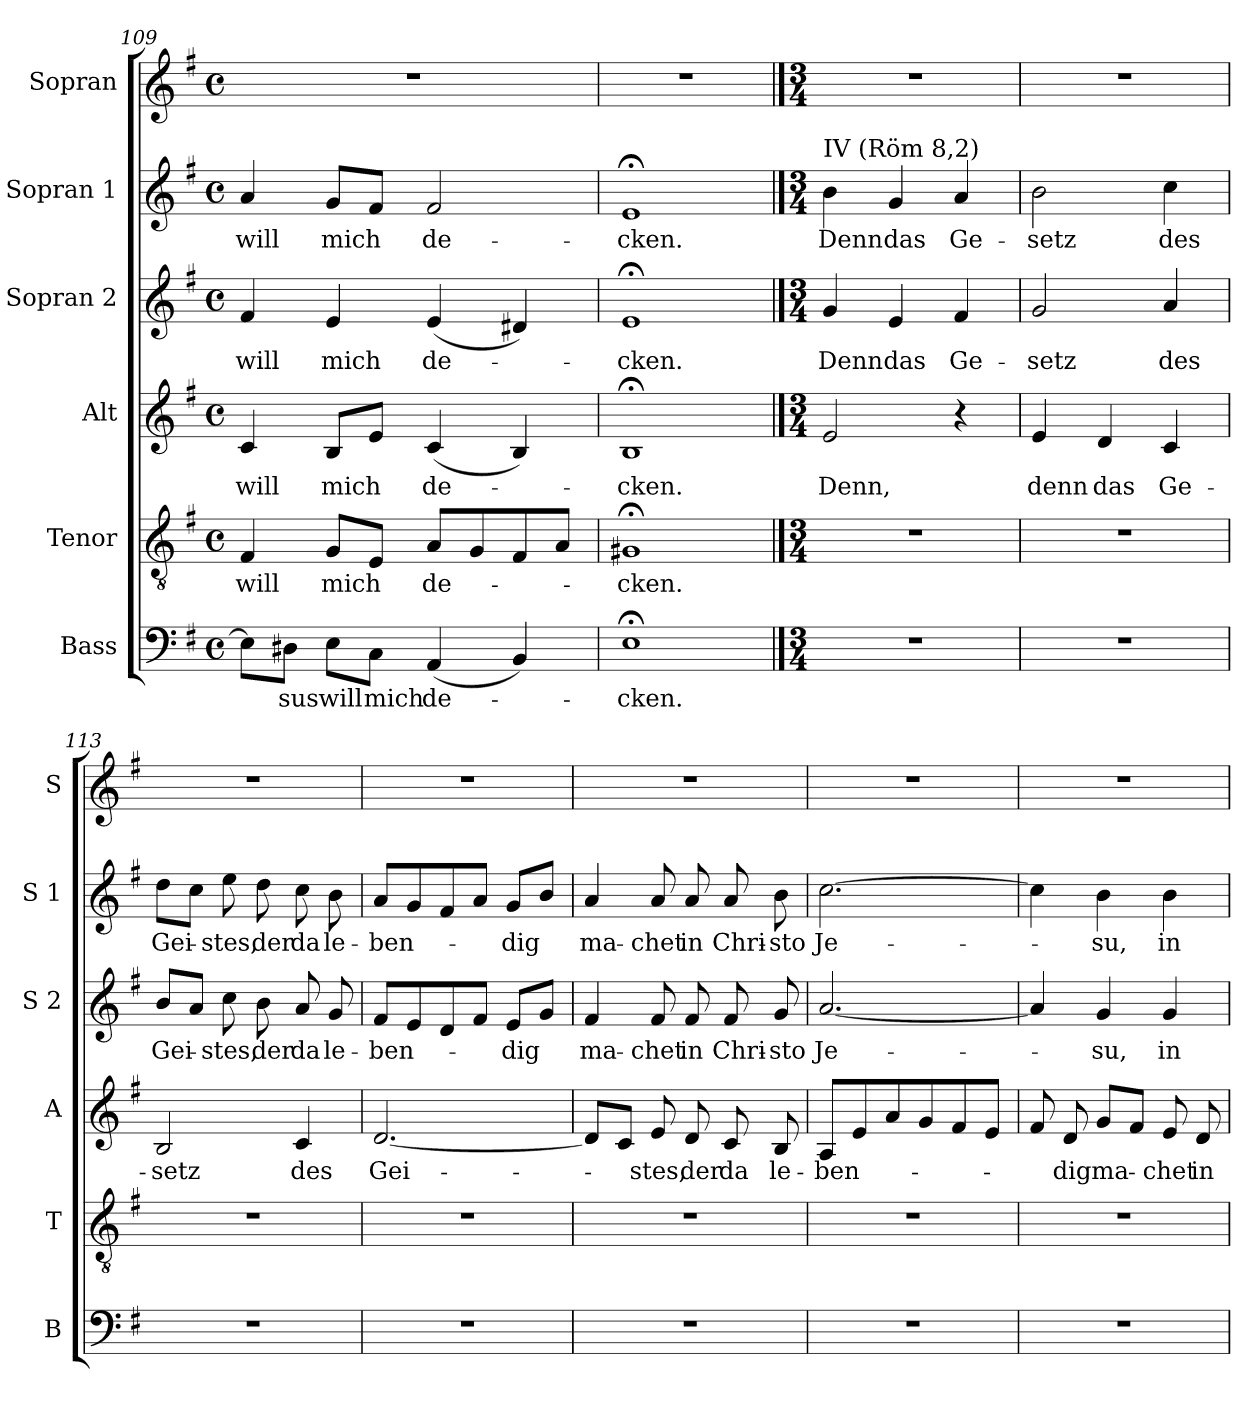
**kern	**text	**kern	**text	**kern	**text	**kern	**text	**kern	**text	**kern
*part6	*part6	*part5	*part5	*part4	*part4	*part3	*part3	*part2	*part2	*part1
*staff6	*staff6	*staff5	*staff5	*staff4	*staff4	*staff3	*staff3	*staff2	*staff2	*staff1
*I"Bass	*	*I"Tenor	*	*I"Alt	*	*I"Sopran 2	*	*I"Sopran 1	*	*I"Sopran
*I'B	*	*I'T	*	*I'A	*	*I'S 2	*	*I'S 1	*	*I'S
*clefF4	*	*clefGv2	*	*clefG2	*	*clefG2	*	*clefG2	*	*clefG2
*k[f#]	*	*k[f#]	*	*k[f#]	*	*k[f#]	*	*k[f#]	*	*k[f#]
*e:	*	*e:	*	*e:	*	*e:	*	*e:	*	*e:
*M4/4	*	*M4/4	*	*M4/4	*	*M4/4	*	*M4/4	*	*M4/4
*met(c)	*	*met(c)	*	*met(c)	*	*met(c)	*	*met(c)	*	*met(c)
=109	=109	=109	=109	=109	=109	=109	=109	=109	=109	=109
8E\L]	.	4F#/	will	4c/	will	4f#/	will	4a/	will	1r
8D#X\J	-sus	.	.	.	.	.	.	.	.	.
8E\L	will	8G/L	mich	8B/L	mich	4e/	mich	8g/L	mich	.
8C\J	mich	8E/J	.	8e/J	.	.	.	8f#/J	.	.
(4AA/	de-	8A/L	de-	(4c/	de-	(4e/	de-	2f#/	de-	.
.	.	8G/	.	.	.	.	.	.	.	.
4BB/)	.	8F#/	.	4B/)	.	4d#X/)	.	.	.	.
.	.	8A/J	.	.	.	.	.	.	.	.
=110	=110	=110	=110	=110	=110	=110	=110	=110	=110	=110
1E;<	-cken.	1G#X;<	-cken.	1B;<	-cken.	1e;<	-cken.	1e;<	-cken.	1r
!!LO:PB:g=z
==111	==111	==111	==111	==111	==111	==111	==111	==111	==111	==111
*M3/4	*	*M3/4	*	*M3/4	*	*M3/4	*	*M3/4	*	*M3/4
!	!	!	!	!	!	!	!	!LO:TX:a:t=IV (Röm 8,2)	!	!
2.r	.	2.r	.	2e/	Denn,	4g/	Denn	4b\	Denn	2.r
.	.	.	.	.	.	4e/	das	4g/	das	.
.	.	.	.	4r	.	4f#/	Ge-	4a/	Ge-	.
=112	=112	=112	=112	=112	=112	=112	=112	=112	=112	=112
2.r	.	2.r	.	4e/	denn	2g/	-setz	2b\	-setz	2.r
.	.	.	.	4d/	das	.	.	.	.	.
.	.	.	.	4c/	Ge-	4a/	des	4cc\	des	.
=113	=113	=113	=113	=113	=113	=113	=113	=113	=113	=113
2.r	.	2.r	.	2B/	-setz	8b/L	Gei-	8dd\L	Gei-	2.r
.	.	.	.	.	.	8a/J	.	8cc\J	.	.
.	.	.	.	.	.	8cc\	-stes,	8ee\	-stes,	.
.	.	.	.	.	.	8b\	der	8dd\	der	.
.	.	.	.	4c/	des	8a/	da	8cc\	da	.
.	.	.	.	.	.	8g/	le-	8b\	le-	.
=114	=114	=114	=114	=114	=114	=114	=114	=114	=114	=114
2.r	.	2.r	.	[2.d/	Gei-	8f#/L	-ben-	8a/L	-ben-	2.r
.	.	.	.	.	.	8e/	.	8g/	.	.
.	.	.	.	.	.	8d/	.	8f#/	.	.
.	.	.	.	.	.	8f#/J	.	8a/J	.	.
.	.	.	.	.	.	8e/L	-dig	8g/L	-dig	.
.	.	.	.	.	.	8g/J	.	8b/J	.	.
=115	=115	=115	=115	=115	=115	=115	=115	=115	=115	=115
2.r	.	2.r	.	8d/L]	.	4f#/	ma-	4a/	ma-	2.r
.	.	.	.	8c/J	.	.	.	.	.	.
.	.	.	.	8e/	-stes,	8f#/	-chet	8a/	-chet	.
.	.	.	.	8d/	der	8f#/	in	8a/	in	.
.	.	.	.	8c/	da	8f#/	Chri-	8a/	Chri-	.
.	.	.	.	8B/	le-	8g/	-sto	8b\	-sto	.
!!LO:LB:g=z
=116	=116	=116	=116	=116	=116	=116	=116	=116	=116	=116
2.r	.	2.r	.	8A/L	-ben-	[2.a/	Je-	[2.cc\	Je-	2.r
.	.	.	.	8e/	.	.	.	.	.	.
.	.	.	.	8a/	.	.	.	.	.	.
.	.	.	.	8g/	.	.	.	.	.	.
.	.	.	.	8f#/	.	.	.	.	.	.
.	.	.	.	8e/J	.	.	.	.	.	.
=117	=117	=117	=117	=117	=117	=117	=117	=117	=117	=117
2.r	.	2.r	.	8f#/	.	4a/]	.	4cc\]	.	2.r
.	.	.	.	8d/	-dig	.	.	.	.	.
.	.	.	.	8g/L	ma-	4g/	-su,	4b\	-su,	.
.	.	.	.	8f#/J	.	.	.	.	.	.
.	.	.	.	8e/	-chet	4g/	in	4b\	in	.
.	.	.	.	8d/	in	.	.	.	.	.
=	=	=	=	=	=	=	=	=	=	=
*-	*-	*-	*-	*-	*-	*-	*-	*-	*-	*-
